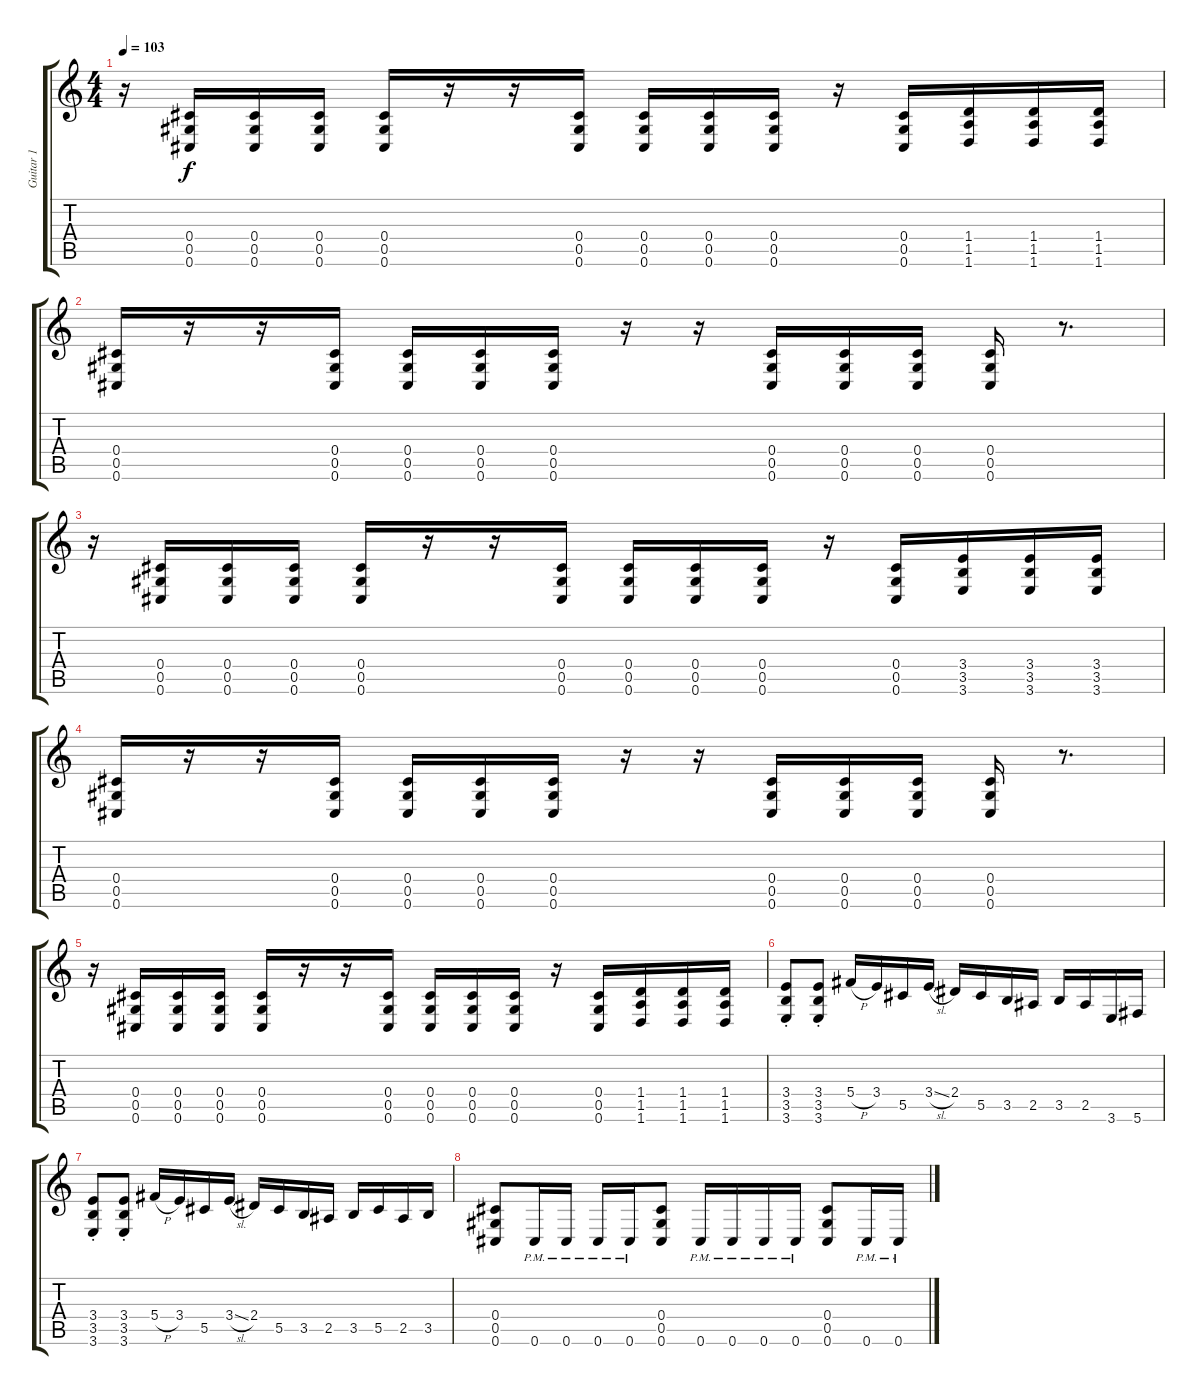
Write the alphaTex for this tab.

\track ("Guitar 1" "Guitar 1") {instrument distortionguitar}
\staff {score tabs}
\tuning (Eb4 Bb3 Gb3 Db3 Ab2 Db2) {hide}
\ts (4 4)
\tempo 103
\clef g2
\ks c
r.16{dy f} (0.4 0.5 0.6).16 (0.4 0.5 0.6).16 (0.4 0.5 0.6).16 (0.4 0.5 0.6).16 r.16 r.16 (0.4 0.5 0.6).16 (0.4 0.5 0.6).16 (0.4 0.5 0.6).16 (0.4 0.5 0.6).16 r.16 (0.4 0.5 0.6).16 (1.4 1.5 1.6).16 (1.4 1.5 1.6).16 (1.4 1.5 1.6).16 |
(0.4 0.5 0.6).16 r.16 r.16 (0.4 0.5 0.6).16 (0.4 0.5 0.6).16 (0.4 0.5 0.6).16 (0.4 0.5 0.6).16 r.16 r.16 (0.4 0.5 0.6).16 (0.4 0.5 0.6).16 (0.4 0.5 0.6).16 (0.4 0.5 0.6).16 r.8{d} |
r.16 (0.4 0.5 0.6).16 (0.4 0.5 0.6).16 (0.4 0.5 0.6).16 (0.4 0.5 0.6).16 r.16 r.16 (0.4 0.5 0.6).16 (0.4 0.5 0.6).16 (0.4 0.5 0.6).16 (0.4 0.5 0.6).16 r.16 (0.4 0.5 0.6).16 (3.4 3.5 3.6).16 (3.4 3.5 3.6).16 (3.4 3.5 3.6).16 |
(0.4 0.5 0.6).16 r.16 r.16 (0.4 0.5 0.6).16 (0.4 0.5 0.6).16 (0.4 0.5 0.6).16 (0.4 0.5 0.6).16 r.16 r.16 (0.4 0.5 0.6).16 (0.4 0.5 0.6).16 (0.4 0.5 0.6).16 (0.4 0.5 0.6).16 r.8{d} |
r.16 (0.4 0.5 0.6).16 (0.4 0.5 0.6).16 (0.4 0.5 0.6).16 (0.4 0.5 0.6).16 r.16 r.16 (0.4 0.5 0.6).16 (0.4 0.5 0.6).16 (0.4 0.5 0.6).16 (0.4 0.5 0.6).16 r.16 (0.4 0.5 0.6).16 (1.4 1.5 1.6).16 (1.4 1.5 1.6).16 (1.4 1.5 1.6).16 |
(3.4{st} 3.5{st} 3.6{st}).8 (3.4{st} 3.5{st} 3.6{st}).8 5.4{h}.16 3.4.16 5.5.16 3.4{sl}.16 2.4.16 5.5.16 3.5.16 2.5.16 3.5.16 2.5.16 3.6.16 5.6.16 |
(3.4{st} 3.5{st} 3.6{st}).8 (3.4{st} 3.5{st} 3.6{st}).8 5.4{h}.16 3.4.16 5.5.16 3.4{sl}.16 2.4.16 5.5.16 3.5.16 2.5.16 3.5.16 5.5.16 2.5.16 3.5.16 |
(0.4 0.5 0.6).8 0.6{pm}.16 0.6{pm}.16 0.6{pm}.16 0.6{pm}.16 (0.4 0.5 0.6).8 0.6{pm}.16 0.6{pm}.16 0.6{pm}.16 0.6{pm}.16 (0.4 0.5 0.6).8 0.6{pm}.16 0.6{pm}.16
